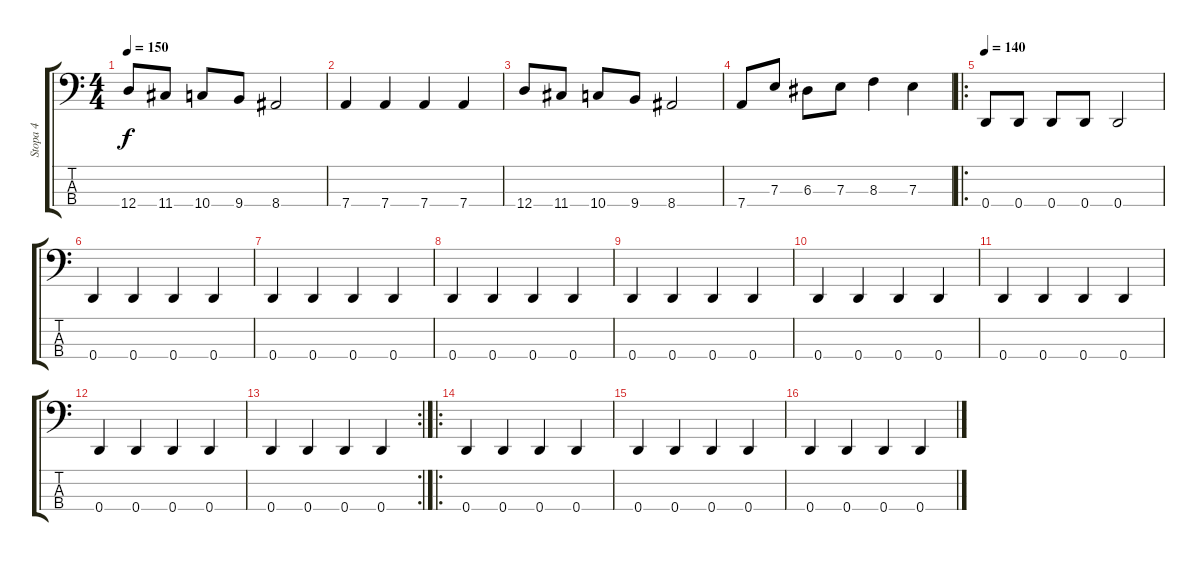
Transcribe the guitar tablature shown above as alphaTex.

\track ("Stopa 4" "Stopa 4") {instrument electricbassfinger}
\staff {score tabs}
\tuning (G2 D2 A1 D1) {hide}
\ts (4 4)
\tempo 150
\clef f4
\ks c
12.4.8{dy f} 11.4.8 10.4.8 9.4.8 8.4.2 |
7.4.4 7.4.4 7.4.4 7.4.4 |
12.4.8 11.4.8 10.4.8 9.4.8 8.4.2 |
7.4.8 7.3.8 6.3.8 7.3.8 8.3.4 7.3.4 |
\ro
\tempo 145
\tempo 140
0.4.8 0.4.8 0.4.8 0.4.8 0.4.2 |
0.4.4 0.4.4 0.4.4 0.4.4 |
0.4.4 0.4.4 0.4.4 0.4.4 |
0.4.4 0.4.4 0.4.4 0.4.4 |
0.4.4 0.4.4 0.4.4 0.4.4 |
0.4.4 0.4.4 0.4.4 0.4.4 |
0.4.4 0.4.4 0.4.4 0.4.4 |
0.4.4 0.4.4 0.4.4 0.4.4 |
\rc 2
0.4.4 0.4.4 0.4.4 0.4.4 |
\ro
0.4.4 0.4.4 0.4.4 0.4.4 |
0.4.4 0.4.4 0.4.4 0.4.4 |
0.4.4 0.4.4 0.4.4 0.4.4
